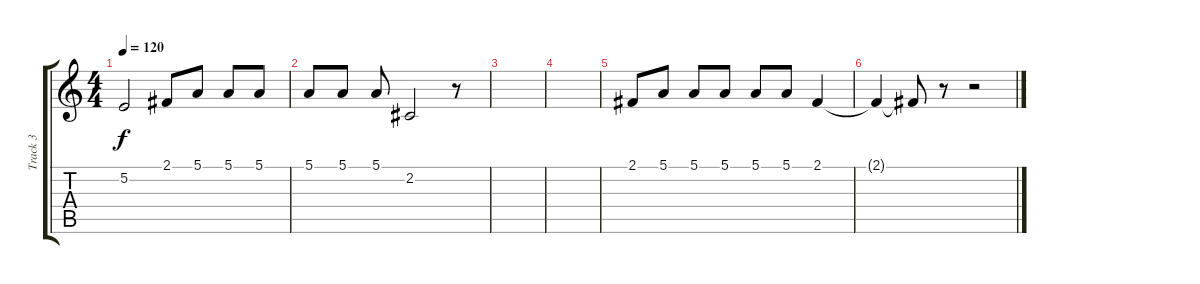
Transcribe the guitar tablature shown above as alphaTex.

\track ("Track 3" "Track 3") {instrument lead8bassandlead}
\staff {score tabs}
\tuning (E4 B3 G3 D3 A2 E2) {hide}
\ts (4 4)
\tempo 120
\clef g2
\ks c
5.2.2{dy f} 2.1.8 5.1.8 5.1.8 5.1.8 |
5.1.8 5.1.8 5.1.8 2.2.2 r.8 |
|
|
2.1.8 5.1.8 5.1.8 5.1.8 5.1.8 5.1.8 2.1.4 |
2.1{t}.4 2.1{t}.8 r.8 r.2
